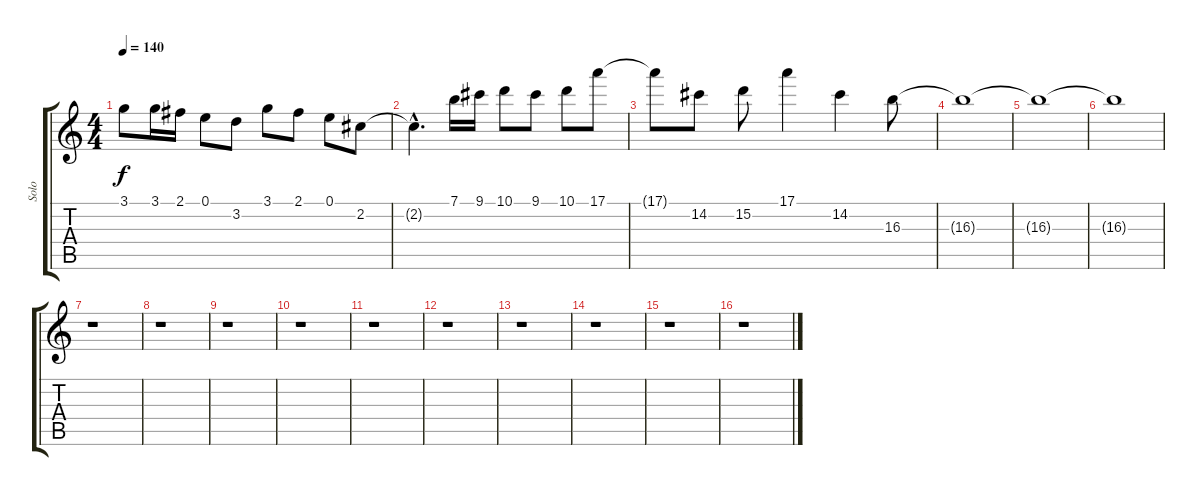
\track ("Solo" "Solo") {instrument distortionguitar}
\staff {score tabs}
\tuning (E4 B3 G3 D3 A2 E2) {hide}
\ts (4 4)
\tempo 140
\clef g2
\ks c
3.1.8{dy f balance 10} 3.1.16 2.1.16 0.1.8 3.2.8 3.1.8 2.1.8 0.1.8 2.2.8 |
2.2{hac t}.4{d} 7.1.16 9.1.16 10.1.8 9.1.8 10.1.8 17.1.8 |
17.1{t}.8 14.2.8 15.2.8 17.1.4 14.2.4 16.3.8 |
16.3{t}.1 |
16.3{t}.1 |
16.3{t}.1 |
r.1 |
r.1 |
r.1 |
r.1 |
r.1 |
r.1 |
r.1 |
r.1 |
r.1 |
r.1
